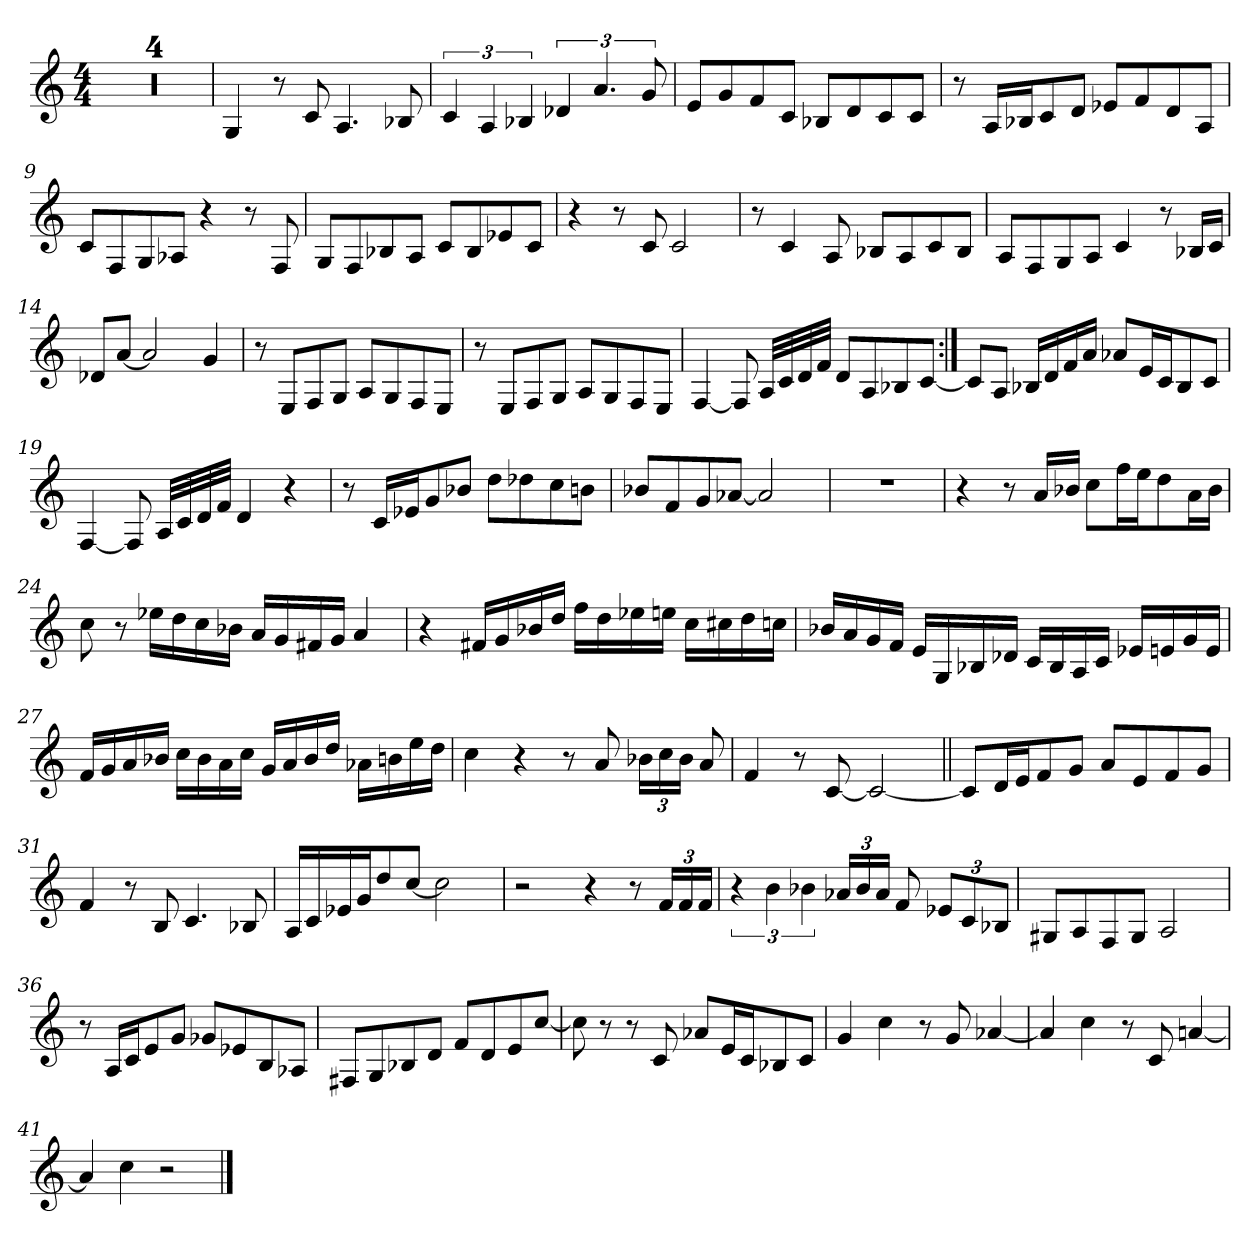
**kern
*part1
*staff1
*clefG2
*k[]
*M4/4
=1
1r
=2
1r
=3
1r
=4
1r
=5
4G/
8r
8c/
4.A/
8B-X/
=6
6c/
6A/
6B-X/
6d-X/
6.a/
12g/
=7
8e/L
8g/
8f/
8c/J
8B-X/L
8d/
8c/
8c/J
=8
8r
16A/LL
16B-X/J
8c/
8d/J
8e-X/L
8f/
8d/
8A/J
=9
8c/L
8F/
8G/
8A-X/J
4r
8r
8F/
=10
8G/L
8F/
8B-X/
8A/J
8c/L
8B-/
8e-X/
8c/J
=11
4r
8r
8c/
2c/
=12
8r
4c/
8A/
8B-X/L
8A/
8c/
8B-/J
=13
8A/L
8F/
8G/
8A/J
4c/
8r
16B-X/LL
16c/JJ
=14
8d-X/L
[8a/J
2a/]
4g/
=15
8r
8E/L
8F/
8G/J
8A/L
8G/
8F/
8E/J
=16
8r
8E/L
8F/
8G/J
8A/L
8G/
8F/
8E/J
=17
[4F/
8F/]
32A/LLL
32c/
32d/
32f/JJJ
8d/L
8A/
8B-X/
[8c/J
=18:|!
8c/L]
8A/J
16B-X/LL
16d/
16f/
16a/JJ
8a-X/L
16e/L
16c/J
8B-/
8c/J
=19
[4F/
8F/]
32A/LLL
32c/
32d/
32f/JJJ
4d/
4r
=20
8r
16c/LL
16e-X/J
8g/
8b-X/J
8dd\L
8dd-X\
8cc\
8bn\J
=21
8b-X/L
8f/
8g/
[8a-X/J
2a-/]
=22
1r
=23
4r
8r
16a/LL
16b-X/JJ
8cc\L
16ff\L
16ee\J
8dd\
16a\L
16b-\JJ
=24
8cc\
8r
16ee-X\LL
16dd\
16cc\
16b-X\JJ
16a/LL
16g/
16f#X/
16g/JJ
4a/
=25
4r
16f#X/LL
16g/
16b-X/
16dd/JJ
16ff\LL
16dd\
16ee-X\
16een\JJ
16cc\LL
16cc#X\
16dd\
16ccn\JJ
=26
16b-X/LL
16a/
16g/
16f/JJ
16e/LL
16G/
16B-X/
16d-X/JJ
16c/LL
16B-/
16A/
16c/JJ
16e-X/LL
16en/
16g/
16e/JJ
=27
16f/LL
16g/
16a/
16b-X/JJ
16cc\LL
16b-\
16a\
16cc\JJ
16g/LL
16a/
16b-/
16dd/JJ
16a-X\LL
16bn\
16ee\
16dd\JJ
=28
4cc\
4r
8r
8a/
24b-X\LL
24cc\
24b-\JJ
8a/
=29
4f/
8r
[8c/
2c/_
=30||
8c/L]
16d/L
16e/J
8f/
8g/J
8a/L
8e/
8f/
8g/J
=31
4f/
8r
8B/
4.c/
8B-X/
=32
16A/LL
16c/
16e-X/
16g/J
8dd/
[8cc/J
2cc\]
=33
2r
4r
8r
24f/LL
24f/
24f/JJ
=34
6r
6b\
6b-X\
24a-X/LL
24b-/
24a-/JJ
8f/
12e-X/L
12c/
12B-X/J
=35
8G#X/L
8A/
8F/
8G#/J
2A/
=36
8r
16A/LL
16c/J
8e/
8g/J
8g-X/L
8e-X/
8B/
8A-X/J
=37
8F#X/L
8G/
8B-X/
8d/J
8f/L
8d/
8e/
[8cc/J
=38
8cc\]
8r
8r
8c/
8a-X/L
16e/L
16c/J
8B-X/
8c/J
=39
4g/
4cc\
8r
8g/
[4a-X/
=40
4a-/]
4cc\
8r
8c/
[4an/
=41
4a/]
4cc\
2r
==
*-
